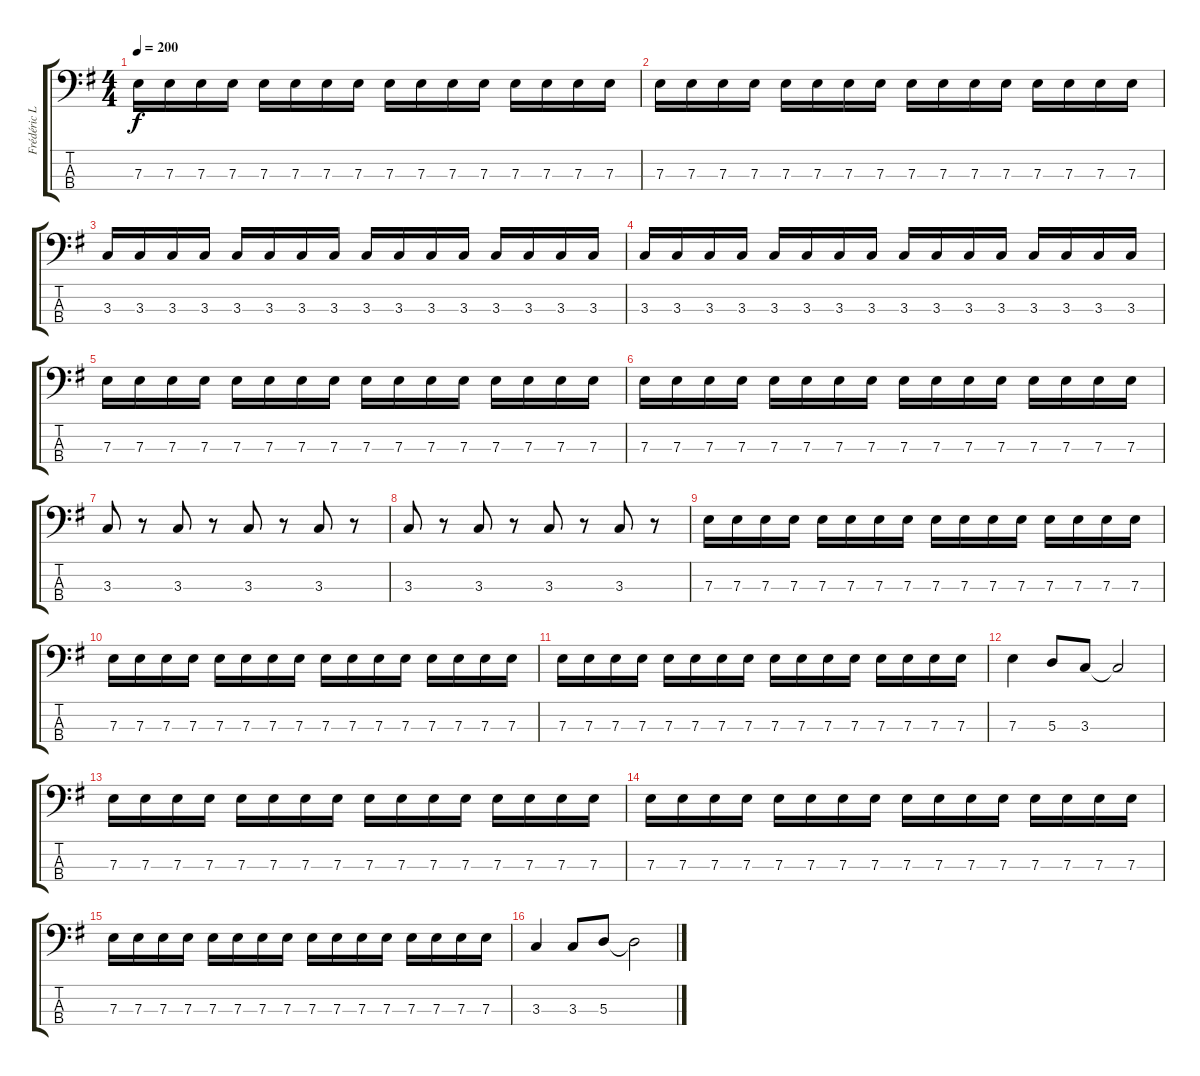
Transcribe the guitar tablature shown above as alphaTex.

\track ("Frédéric Leclercq" "Frédéric L") {instrument electricbasspick}
\staff {score tabs}
\tuning (G2 D2 A1 E1) {hide}
\ts (4 4)
\tempo 200
\clef f4
\ks g
7.3.16{dy f} 7.3.16 7.3.16 7.3.16 7.3.16 7.3.16 7.3.16 7.3.16 7.3.16 7.3.16 7.3.16 7.3.16 7.3.16 7.3.16 7.3.16 7.3.16 |
7.3.16 7.3.16 7.3.16 7.3.16 7.3.16 7.3.16 7.3.16 7.3.16 7.3.16 7.3.16 7.3.16 7.3.16 7.3.16 7.3.16 7.3.16 7.3.16 |
3.3.16 3.3.16 3.3.16 3.3.16 3.3.16 3.3.16 3.3.16 3.3.16 3.3.16 3.3.16 3.3.16 3.3.16 3.3.16 3.3.16 3.3.16 3.3.16 |
3.3.16 3.3.16 3.3.16 3.3.16 3.3.16 3.3.16 3.3.16 3.3.16 3.3.16 3.3.16 3.3.16 3.3.16 3.3.16 3.3.16 3.3.16 3.3.16 |
7.3.16 7.3.16 7.3.16 7.3.16 7.3.16 7.3.16 7.3.16 7.3.16 7.3.16 7.3.16 7.3.16 7.3.16 7.3.16 7.3.16 7.3.16 7.3.16 |
7.3.16 7.3.16 7.3.16 7.3.16 7.3.16 7.3.16 7.3.16 7.3.16 7.3.16 7.3.16 7.3.16 7.3.16 7.3.16 7.3.16 7.3.16 7.3.16 |
3.3.8 r.8 3.3.8 r.8 3.3.8 r.8 3.3.8 r.8 |
3.3.8 r.8 3.3.8 r.8 3.3.8 r.8 3.3.8 r.8 |
7.3.16 7.3.16 7.3.16 7.3.16 7.3.16 7.3.16 7.3.16 7.3.16 7.3.16 7.3.16 7.3.16 7.3.16 7.3.16 7.3.16 7.3.16 7.3.16 |
7.3.16 7.3.16 7.3.16 7.3.16 7.3.16 7.3.16 7.3.16 7.3.16 7.3.16 7.3.16 7.3.16 7.3.16 7.3.16 7.3.16 7.3.16 7.3.16 |
7.3.16 7.3.16 7.3.16 7.3.16 7.3.16 7.3.16 7.3.16 7.3.16 7.3.16 7.3.16 7.3.16 7.3.16 7.3.16 7.3.16 7.3.16 7.3.16 |
7.3.4 5.3.8 3.3.8 3.3{t}.2 |
7.3.16 7.3.16 7.3.16 7.3.16 7.3.16 7.3.16 7.3.16 7.3.16 7.3.16 7.3.16 7.3.16 7.3.16 7.3.16 7.3.16 7.3.16 7.3.16 |
7.3.16 7.3.16 7.3.16 7.3.16 7.3.16 7.3.16 7.3.16 7.3.16 7.3.16 7.3.16 7.3.16 7.3.16 7.3.16 7.3.16 7.3.16 7.3.16 |
7.3.16 7.3.16 7.3.16 7.3.16 7.3.16 7.3.16 7.3.16 7.3.16 7.3.16 7.3.16 7.3.16 7.3.16 7.3.16 7.3.16 7.3.16 7.3.16 |
3.3.4 3.3.8 5.3.8 5.3{t}.2
